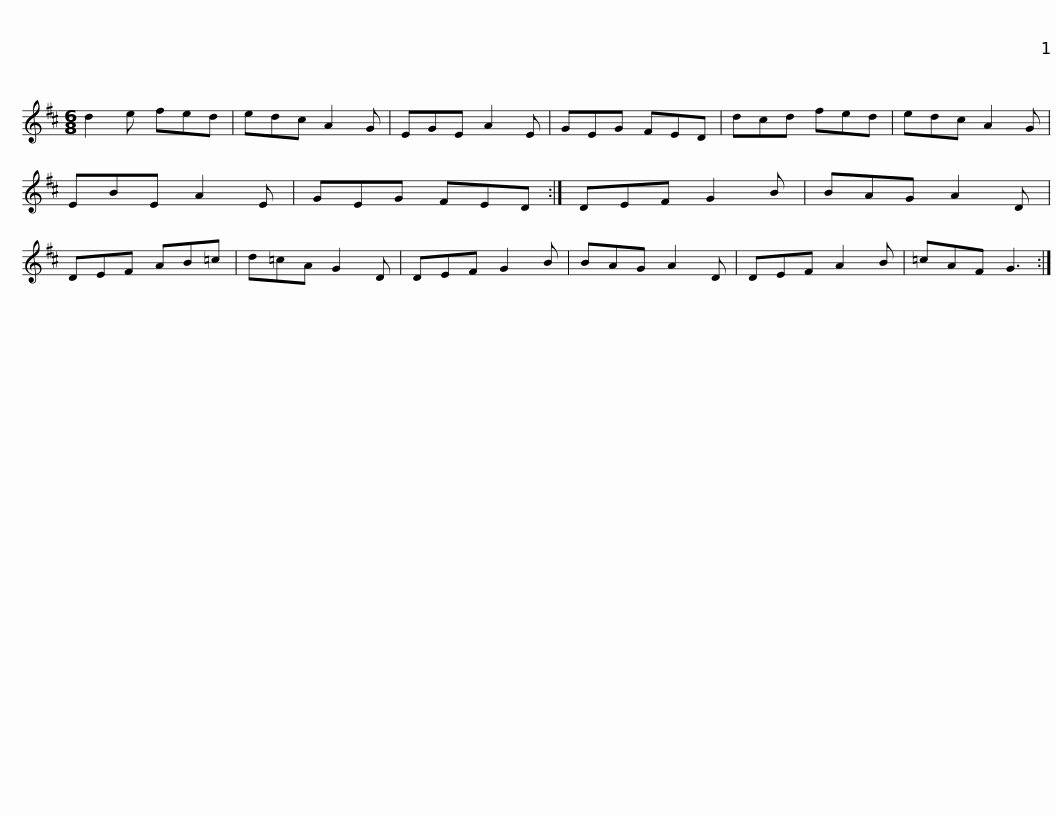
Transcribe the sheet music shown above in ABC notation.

X:1
L:1/8
M:6/8
I:linebreak $
K:D
V:1 treble
V:1
 d2 e fed | edc A2 G | EGE A2 E | GEG FED | dcd fed | %5
 edc A2 G | EBE A2 E |$ GEG FED :| DEF G2 B | BAG A2 D | %10
 DEF AB=c | d=cA G2 D | DEF G2 B | BAG A2 D | DEF A2 B |$ %15
 =cAF G3 :| %16
